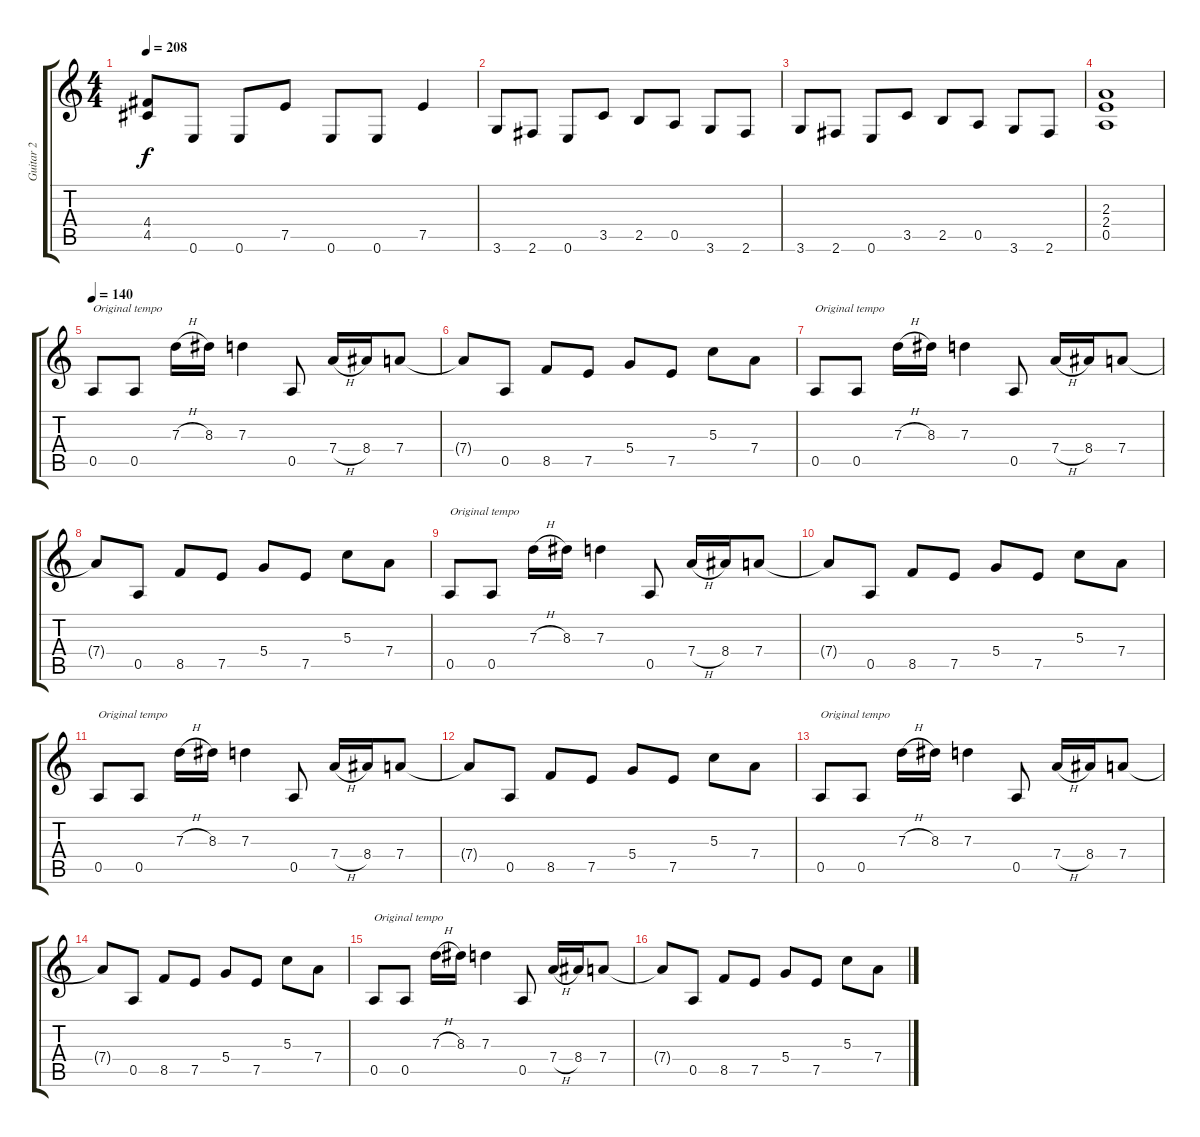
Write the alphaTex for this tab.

\track ("Guitar 2" "Guitar 2") {instrument overdrivenguitar}
\staff {score tabs}
\tuning (E4 B3 G3 D3 A2 E2) {hide}
\ts (4 4)
\tempo 208
\clef g2
\ks c
(4.4 4.5).8{dy f} 0.6.8 0.6.8 7.5.8 0.6.8 0.6.8 7.5.4 |
3.6.8 2.6.8 0.6.8 3.5.8 2.5.8 0.5.8 3.6.8 2.6.8 |
3.6.8 2.6.8 0.6.8 3.5.8 2.5.8 0.5.8 3.6.8 2.6.8 |
(2.3 2.4 0.5).1 |
\tempo 140
0.5.8{txt "Original tempo"} 0.5.8 7.3{h}.16 8.3.16 7.3.4 0.5.8 7.4{h}.16 8.4.16 7.4.8 |
7.4{t}.8 0.5.8 8.5.8 7.5.8 5.4.8 7.5.8 5.3.8 7.4.8 |
0.5.8{txt "Original tempo"} 0.5.8 7.3{h}.16 8.3.16 7.3.4 0.5.8 7.4{h}.16 8.4.16 7.4.8 |
7.4{t}.8 0.5.8 8.5.8 7.5.8 5.4.8 7.5.8 5.3.8 7.4.8 |
0.5.8{txt "Original tempo"} 0.5.8 7.3{h}.16 8.3.16 7.3.4 0.5.8 7.4{h}.16 8.4.16 7.4.8 |
7.4{t}.8 0.5.8 8.5.8 7.5.8 5.4.8 7.5.8 5.3.8 7.4.8 |
0.5.8{txt "Original tempo"} 0.5.8 7.3{h}.16 8.3.16 7.3.4 0.5.8 7.4{h}.16 8.4.16 7.4.8 |
7.4{t}.8 0.5.8 8.5.8 7.5.8 5.4.8 7.5.8 5.3.8 7.4.8 |
0.5.8{txt "Original tempo"} 0.5.8 7.3{h}.16 8.3.16 7.3.4 0.5.8 7.4{h}.16 8.4.16 7.4.8 |
7.4{t}.8 0.5.8 8.5.8 7.5.8 5.4.8 7.5.8 5.3.8 7.4.8 |
0.5.8{txt "Original tempo"} 0.5.8 7.3{h}.16 8.3.16 7.3.4 0.5.8 7.4{h}.16 8.4.16 7.4.8 |
7.4{t}.8 0.5.8 8.5.8 7.5.8 5.4.8 7.5.8 5.3.8 7.4.8
